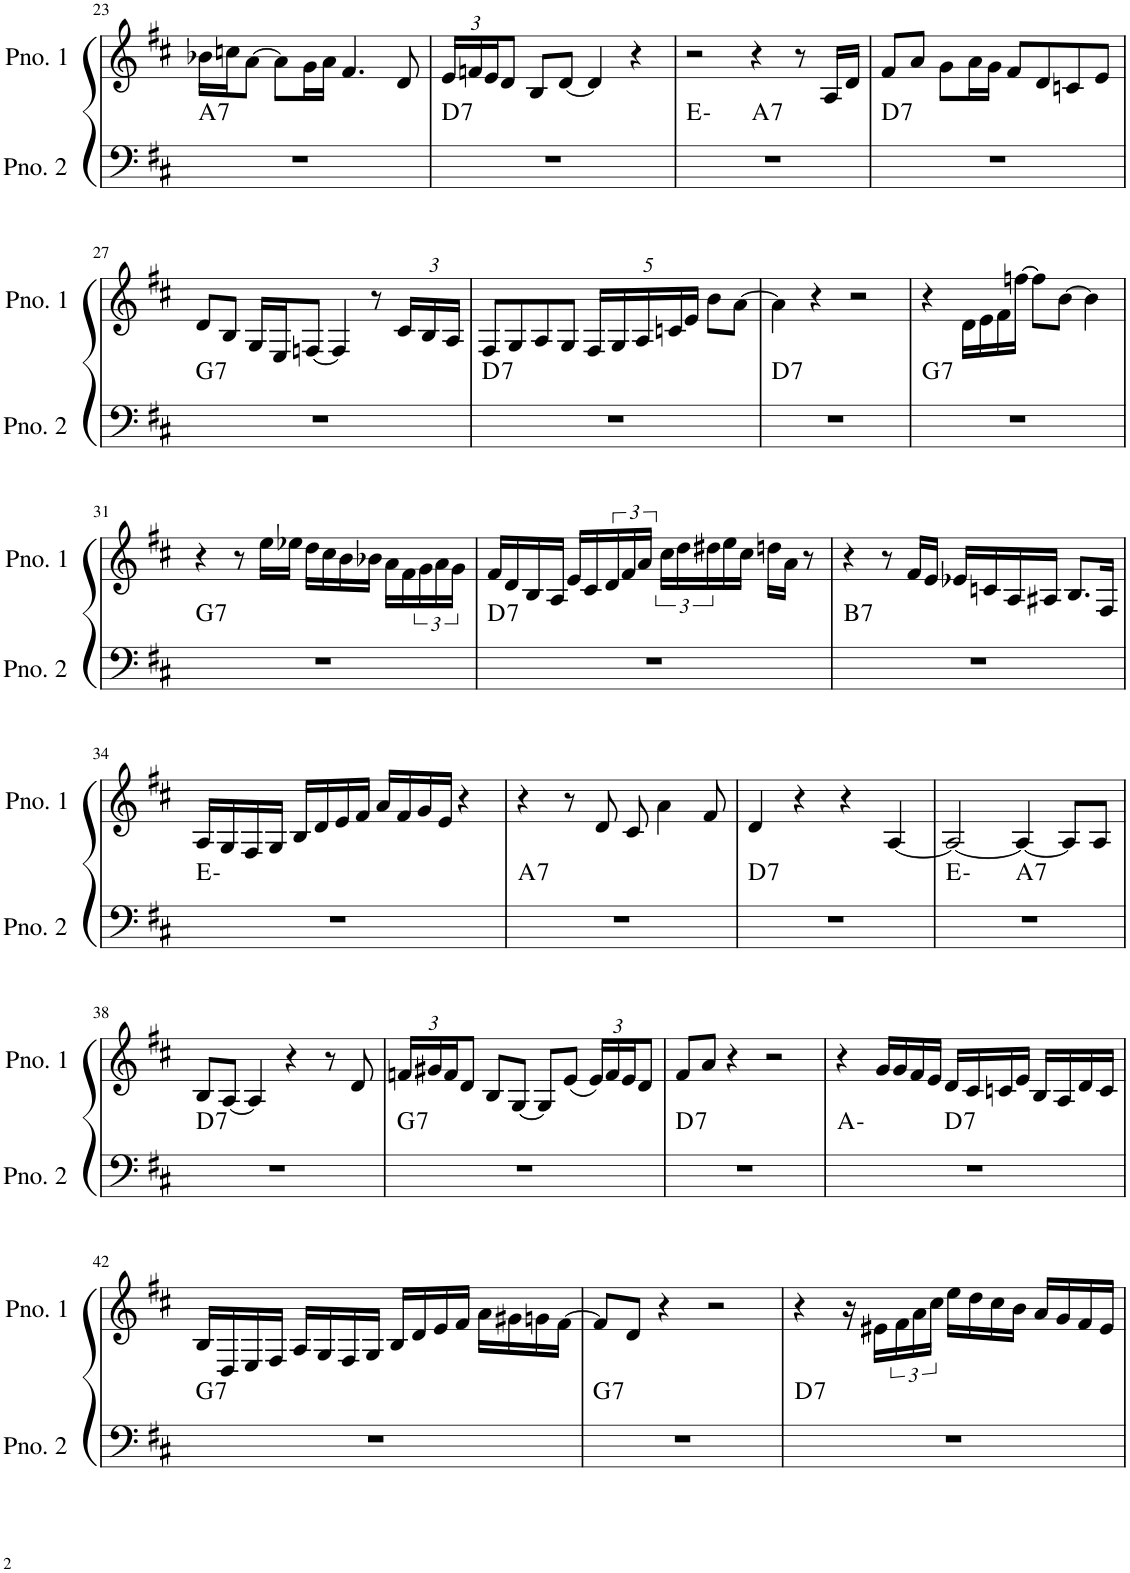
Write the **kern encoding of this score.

**kern	**harte	**kern
*part2	*part2	*part1
*staff2	*	*staff1
*I"ピアノ 2	*	*I"ピアノ 1
!!LO:PB:g=z
*clefF4	*	*clefG2
*k[f#c#]	*	*k[f#c#]
*M4/4	*	*M4/4
=23	=23	=23
!	!LO:H:kt=7	!
1r	A:7	16b-X\LL
.	.	16ccn\J
.	.	[8a\J
.	.	8a\L]
.	.	16g\L
.	.	16a\JJ
.	.	4.f#/
.	.	8d/
=24	=24	=24
*	*	*Xbrackettup
!	!LO:H:kt=7	!
1r	D:7	24e/LL
.	.	24fn/
.	.	24e/J
.	.	8d/J
.	.	8B/L
.	.	[8d/J
.	.	4d/]
.	.	4r
=25	=25	=25
*^	*	*
1r	2ryy	E:min	2r
!	!	!LO:H:kt=7	!
.	2ryy	A:7	4r
.	.	.	8r
.	.	.	16A/LL
.	.	.	16d/JJ
=26	=26	=26	=26
!	!	!LO:H:kt=7	!
*v	*v	*	*
1r	D:7	8f#/L
.	.	8a/J
.	.	8g\L
.	.	16a\L
.	.	16g\JJ
.	.	8f#/L
.	.	8d/
.	.	8cn/
.	.	8e/J
!!LO:LB:g=z
=27	=27	=27
!	!LO:H:kt=7	!
1r	G:7	8d/L
.	.	8B/J
.	.	16G/LL
.	.	16E/J
.	.	[8Fn/J
.	.	4F/]
.	.	8r
.	.	24c#/LL
.	.	24B/
.	.	24A/JJ
=28	=28	=28
!	!LO:H:kt=7	!
1r	D:7	8F#/L
.	.	8G/
.	.	8A/
.	.	8G/J
.	.	20F#/LL
.	.	20G/
.	.	20A/
.	.	20cn/
.	.	20e/JJ
.	.	8b\L
.	.	[8a\J
=29	=29	=29
!	!LO:H:kt=7	!
1r	D:7	4a\]
.	.	4r
.	.	2r
=30	=30	=30
!	!LO:H:kt=7	!
1r	G:7	4r
.	.	16d\LL
.	.	16e\
.	.	16f#\
.	.	[16ffn\JJ
.	.	8ff\L]
.	.	[8b\J
.	.	4b\]
!!LO:LB:g=z
=31	=31	=31
!	!LO:H:kt=7	!
1r	G:7	4r
.	.	8r
.	.	16ee\LL
.	.	16ee-X\JJ
.	.	16dd\LL
.	.	16cc#\
.	.	16b\
.	.	16b-X\JJ
.	.	16a\LL
.	.	16f#\
*	*	*brackettup
.	.	24g\
.	.	24a\
.	.	24g\JJ
=32	=32	=32
!	!LO:H:kt=7	!
1r	D:7	16f#/LL
.	.	16d/
.	.	16B/
.	.	16A/JJ
.	.	16e/LL
.	.	16c#/
.	.	24d/
.	.	24f#/
.	.	24a/JJ
.	.	24cc#\LL
.	.	24dd\
.	.	24dd#X\
.	.	16ee\
.	.	16cc#\JJ
.	.	16ddn\LL
.	.	16a\JJ
.	.	8r
=33	=33	=33
!	!LO:H:kt=7	!
1r	B:7	4r
.	.	8r
.	.	16f#/LL
.	.	16e/JJ
.	.	16e-X/LL
.	.	16cn/
.	.	16A/
.	.	16A#X/JJ
.	.	8.B/L
.	.	16F#/Jk
!!LO:LB:g=z
=34	=34	=34
1r	E:min	16A/LL
.	.	16G/
.	.	16F#/
.	.	16G/JJ
.	.	16B/LL
.	.	16d/
.	.	16e/
.	.	16f#/JJ
.	.	16a/LL
.	.	16f#/
.	.	16g/
.	.	16e/JJ
.	.	4r
=35	=35	=35
!	!LO:H:kt=7	!
1r	A:7	4r
.	.	8r
.	.	8d/
.	.	8c#/
.	.	4a\
.	.	8f#/
=36	=36	=36
!	!LO:H:kt=7	!
1r	D:7	4d/
.	.	4r
.	.	4r
.	.	[4A/
=37	=37	=37
*^	*	*
1r	2ryy	E:min	2A/_
!	!	!LO:H:kt=7	!
.	2ryy	A:7	4A/_
.	.	.	8A/L]
.	.	.	8A/J
!!LO:LB:g=z
=38	=38	=38	=38
!	!	!LO:H:kt=7	!
*v	*v	*	*
1r	D:7	8B/L
.	.	[8A/J
.	.	4A/]
.	.	4r
.	.	8r
.	.	8d/
=39	=39	=39
*	*	*Xbrackettup
!	!LO:H:kt=7	!
1r	G:7	24fn/LL
.	.	24g#X/
.	.	24f/J
.	.	8d/J
.	.	8B/L
.	.	[8G/J
.	.	8G/L]
.	.	(8e/J
.	.	24e/LL)
.	.	24f/
.	.	24e/J
.	.	8d/J
=40	=40	=40
!	!LO:H:kt=7	!
1r	D:7	8f#/L
.	.	8a/J
.	.	4r
.	.	2r
=41	=41	=41
*^	*	*
1r	2ryy	A:min	4r
.	.	.	16g/LL
.	.	.	16g/
.	.	.	16f#/
.	.	.	16e/JJ
!	!	!LO:H:kt=7	!
.	2ryy	D:7	16d/LL
.	.	.	16c#/
.	.	.	16cn/
.	.	.	16e/JJ
.	.	.	16B/LL
.	.	.	16A/
.	.	.	16d/
.	.	.	16c/JJ
!!LO:LB:g=z
=42	=42	=42	=42
!	!	!LO:H:kt=7	!
*v	*v	*	*
1r	G:7	16B/LL
.	.	16D/
.	.	16E/
.	.	16F#/JJ
.	.	16A/LL
.	.	16G/
.	.	16F#/
.	.	16G/JJ
.	.	16B/LL
.	.	16d/
.	.	16e/
.	.	16f#/JJ
.	.	16a\LL
.	.	16g#X\
.	.	16gn\
.	.	[16f#\JJ
=43	=43	=43
!	!LO:H:kt=7	!
1r	G:7	8f#/L]
.	.	8d/J
.	.	4r
.	.	2r
=44	=44	=44
!	!LO:H:kt=7	!
1r	D:7	4r
.	.	16r
.	.	16e#X\LL
*	*	*brackettup
.	.	24f#\
.	.	24a\
.	.	24cc#\JJ
.	.	16ee\LL
.	.	16dd\
.	.	16cc#\
.	.	16b\JJ
.	.	16a/LL
.	.	16g/
.	.	16f#/
.	.	16e#/JJ
=	=	=
*-	*-	*-
